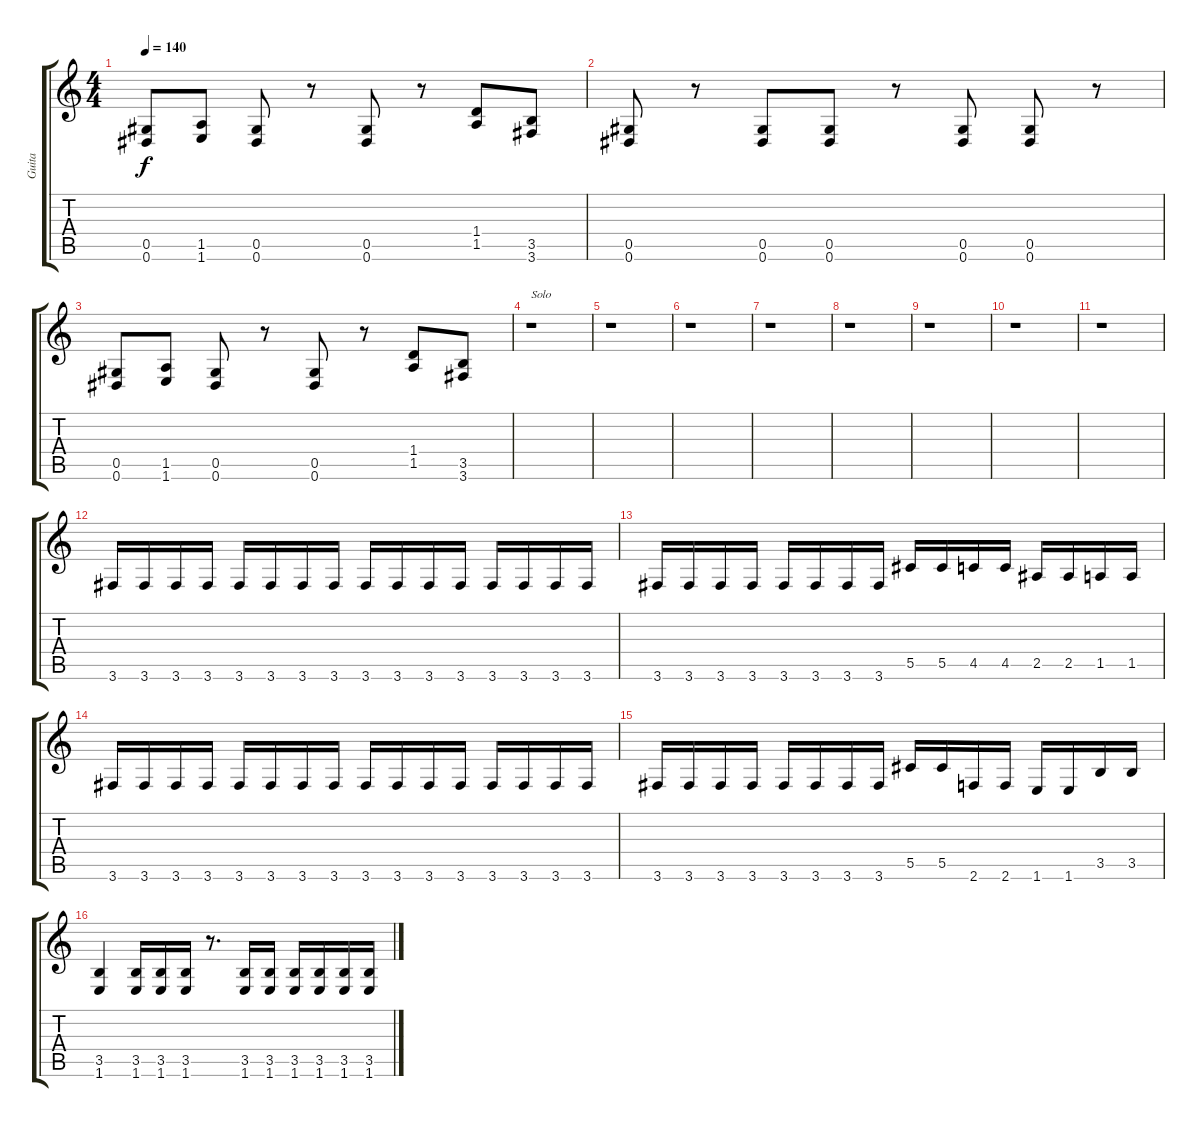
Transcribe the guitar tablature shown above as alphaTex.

\track ("Guita" "Guita") {instrument distortionguitar}
\staff {score tabs}
\tuning (Eb4 Bb3 Gb3 Db3 Ab2 Eb2) {hide}
\ts (4 4)
\tempo 140
\clef g2
\ks c
(0.5 0.6).8{dy f} (1.5 1.6).8 (0.5 0.6).8 r.8 (0.5 0.6).8 r.8 (1.4 1.5).8 (3.5 3.6).8 |
(0.5 0.6).8 r.8 (0.5 0.6).8 (0.5 0.6).8 r.8 (0.5 0.6).8 (0.5 0.6).8 r.8 |
(0.5 0.6).8 (1.5 1.6).8 (0.5 0.6).8 r.8 (0.5 0.6).8 r.8 (1.4 1.5).8 (3.5 3.6).8 |
r.1{txt "Solo"} |
r.1 |
r.1 |
r.1 |
r.1 |
r.1 |
r.1 |
r.1 |
3.6.16 3.6.16 3.6.16 3.6.16 3.6.16 3.6.16 3.6.16 3.6.16 3.6.16 3.6.16 3.6.16 3.6.16 3.6.16 3.6.16 3.6.16 3.6.16 |
3.6.16 3.6.16 3.6.16 3.6.16 3.6.16 3.6.16 3.6.16 3.6.16 5.5.16 5.5.16 4.5.16 4.5.16 2.5.16 2.5.16 1.5.16 1.5.16 |
3.6.16 3.6.16 3.6.16 3.6.16 3.6.16 3.6.16 3.6.16 3.6.16 3.6.16 3.6.16 3.6.16 3.6.16 3.6.16 3.6.16 3.6.16 3.6.16 |
3.6.16 3.6.16 3.6.16 3.6.16 3.6.16 3.6.16 3.6.16 3.6.16 5.5.16 5.5.16 2.6.16 2.6.16 1.6.16 1.6.16 3.5.16 3.5.16 |
(3.5 1.6).4 (3.5 1.6).16 (3.5 1.6).16 (3.5 1.6).16 r.8{d} (3.5 1.6).16 (3.5 1.6).16 (3.5 1.6).16 (3.5 1.6).16 (3.5 1.6).16 (3.5 1.6).16
